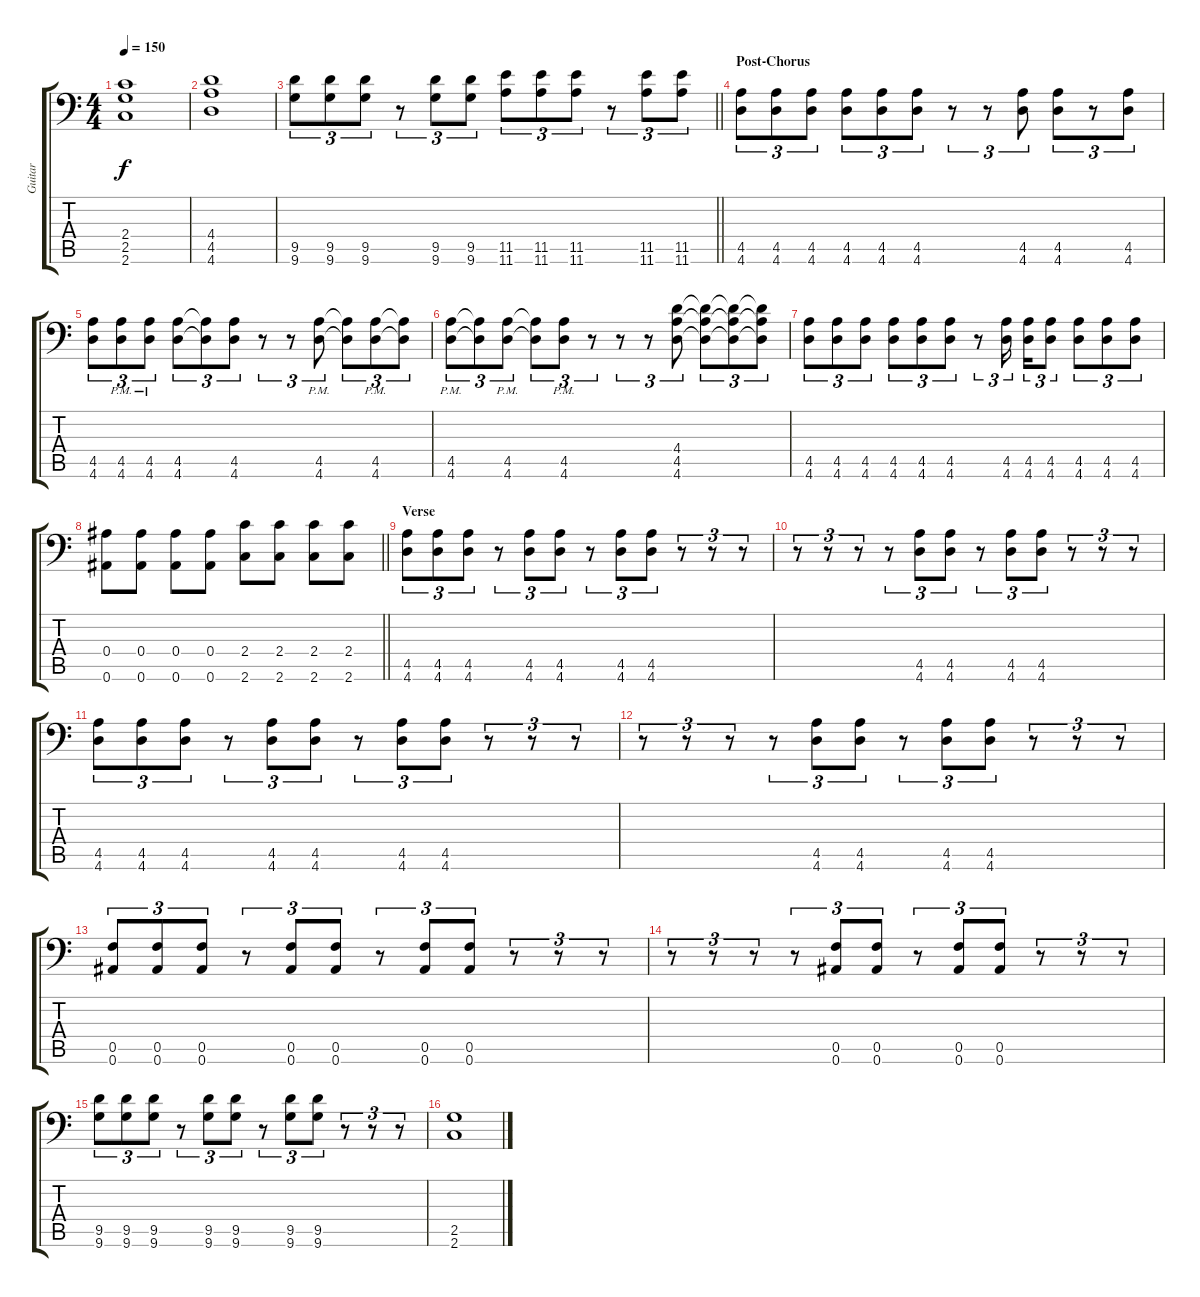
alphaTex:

\track ("Guitar" "Guitar") {instrument distortionguitar}
\staff {score tabs}
\tuning (C4 G3 Eb3 Bb2 F2 Bb1) {hide}
\ts (4 4)
\tempo 150
\clef f4
\ks c
(2.4 2.5 2.6).1{dy f} |
(4.4 4.5 4.6).1 |
\barLineRight lightlight
(9.5 9.6).8{tu (3 2)} (9.5 9.6).8{tu (3 2)} (9.5 9.6).8{tu (3 2)} r.8{tu (3 2)} (9.5 9.6).8{tu (3 2)} (9.5 9.6).8{tu (3 2)} (11.5 11.6).8{tu (3 2)} (11.5 11.6).8{tu (3 2)} (11.5 11.6).8{tu (3 2)} r.8{tu (3 2)} (11.5 11.6).8{tu (3 2)} (11.5 11.6).8{tu (3 2)} |
\section ("" "Post-Chorus")
(4.5 4.6).8{tu (3 2)} (4.5 4.6).8{tu (3 2)} (4.5 4.6).8{tu (3 2)} (4.5 4.6).8{tu (3 2)} (4.5 4.6).8{tu (3 2)} (4.5 4.6).8{tu (3 2)} r.8{tu (3 2)} r.8{tu (3 2)} (4.5 4.6).8{tu (3 2)} (4.5 4.6).8{tu (3 2)} r.8{tu (3 2)} (4.5 4.6).8{tu (3 2)} |
(4.5 4.6).8{tu (3 2)} (4.5{pm} 4.6{pm}).8{tu (3 2)} (4.5{pm} 4.6{pm}).8{tu (3 2)} (4.5 4.6).8{tu (3 2)} (4.5{t} 4.6{t}).8{tu (3 2)} (4.5 4.6).8{tu (3 2)} r.8{tu (3 2)} r.8{tu (3 2)} (4.5{pm} 4.6{pm}).8{tu (3 2)} (4.5{t} 4.6{t}).8{tu (3 2)} (4.5{pm} 4.6{pm}).8{tu (3 2)} (4.5{t} 4.6{t}).8{tu (3 2)} |
(4.5{pm} 4.6{pm}).8{tu (3 2)} (4.5{t} 4.6{t}).8{tu (3 2)} (4.5{pm} 4.6{pm}).8{tu (3 2)} (4.5{t} 4.6{t}).8{tu (3 2)} (4.5{pm} 4.6{pm}).8{tu (3 2)} r.8{tu (3 2)} r.8{tu (3 2)} r.8{tu (3 2)} (4.4 4.5 4.6).8{tu (3 2)} (4.4{t} 4.5{t} 4.6{t}).8{tu (3 2)} (4.4{t} 4.5{t} 4.6{t}).8{tu (3 2)} (4.4{t} 4.5{t} 4.6{t}).8{tu (3 2)} |
(4.5 4.6).8{tu (3 2)} (4.5 4.6).8{tu (3 2)} (4.5 4.6).8{tu (3 2)} (4.5 4.6).8{tu (3 2)} (4.5 4.6).8{tu (3 2)} (4.5 4.6).8{tu (3 2)} r.8{tu (3 2)} (4.5 4.6).16{tu (3 2) beam splitsecondary} (4.5 4.6).16{tu (3 2)} (4.5 4.6).8{tu (3 2)} (4.5 4.6).8{tu (3 2)} (4.5 4.6).8{tu (3 2)} (4.5 4.6).8{tu (3 2)} |
\barLineRight lightlight
(0.4 0.6).8 (0.4 0.6).8 (0.4 0.6).8 (0.4 0.6).8 (2.4 2.6).8 (2.4 2.6).8 (2.4 2.6).8 (2.4 2.6).8 |
\section ("" "Verse")
(4.5 4.6).8{tu (3 2)} (4.5 4.6).8{tu (3 2)} (4.5 4.6).8{tu (3 2)} r.8{tu (3 2)} (4.5 4.6).8{tu (3 2)} (4.5 4.6).8{tu (3 2)} r.8{tu (3 2)} (4.5 4.6).8{tu (3 2)} (4.5 4.6).8{tu (3 2)} r.8{tu (3 2)} r.8{tu (3 2)} r.8{tu (3 2)} |
r.8{tu (3 2)} r.8{tu (3 2)} r.8{tu (3 2)} r.8{tu (3 2)} (4.5 4.6).8{tu (3 2)} (4.5 4.6).8{tu (3 2)} r.8{tu (3 2)} (4.5 4.6).8{tu (3 2)} (4.5 4.6).8{tu (3 2)} r.8{tu (3 2)} r.8{tu (3 2)} r.8{tu (3 2)} |
(4.5 4.6).8{tu (3 2)} (4.5 4.6).8{tu (3 2)} (4.5 4.6).8{tu (3 2)} r.8{tu (3 2)} (4.5 4.6).8{tu (3 2)} (4.5 4.6).8{tu (3 2)} r.8{tu (3 2)} (4.5 4.6).8{tu (3 2)} (4.5 4.6).8{tu (3 2)} r.8{tu (3 2)} r.8{tu (3 2)} r.8{tu (3 2)} |
r.8{tu (3 2)} r.8{tu (3 2)} r.8{tu (3 2)} r.8{tu (3 2)} (4.5 4.6).8{tu (3 2)} (4.5 4.6).8{tu (3 2)} r.8{tu (3 2)} (4.5 4.6).8{tu (3 2)} (4.5 4.6).8{tu (3 2)} r.8{tu (3 2)} r.8{tu (3 2)} r.8{tu (3 2)} |
(0.5 0.6).8{tu (3 2)} (0.5 0.6).8{tu (3 2)} (0.5 0.6).8{tu (3 2)} r.8{tu (3 2)} (0.5 0.6).8{tu (3 2)} (0.5 0.6).8{tu (3 2)} r.8{tu (3 2)} (0.5 0.6).8{tu (3 2)} (0.5 0.6).8{tu (3 2)} r.8{tu (3 2)} r.8{tu (3 2)} r.8{tu (3 2)} |
r.8{tu (3 2)} r.8{tu (3 2)} r.8{tu (3 2)} r.8{tu (3 2)} (0.5 0.6).8{tu (3 2)} (0.5 0.6).8{tu (3 2)} r.8{tu (3 2)} (0.5 0.6).8{tu (3 2)} (0.5 0.6).8{tu (3 2)} r.8{tu (3 2)} r.8{tu (3 2)} r.8{tu (3 2)} |
(9.5 9.6).8{tu (3 2)} (9.5 9.6).8{tu (3 2)} (9.5 9.6).8{tu (3 2)} r.8{tu (3 2)} (9.5 9.6).8{tu (3 2)} (9.5 9.6).8{tu (3 2)} r.8{tu (3 2)} (9.5 9.6).8{tu (3 2)} (9.5 9.6).8{tu (3 2)} r.8{tu (3 2)} r.8{tu (3 2)} r.8{tu (3 2)} |
(2.5 2.6).1
